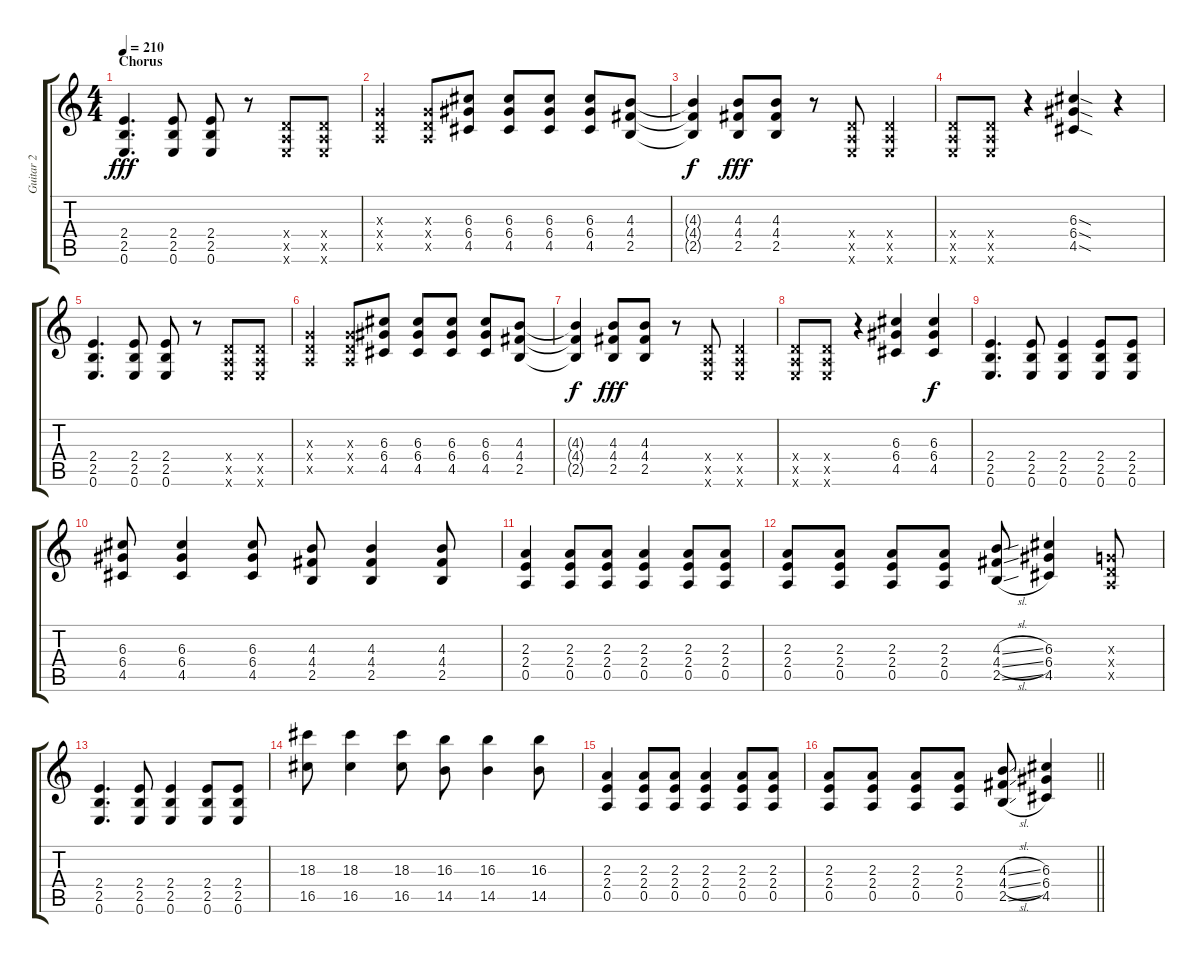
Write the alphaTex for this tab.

\track ("Guitar 2" "Guitar 2") {instrument distortionguitar}
\staff {score tabs}
\tuning (E4 B3 G3 D3 A2 E2) {hide}
\ts (4 4)
\section ("" "Chorus")
\tempo 210
\clef g2
\ks c
(2.4 2.5 0.6).4{d dy fff} (2.4 2.5 0.6).8 (2.4 2.5 0.6).8 r.8 (0.4{x} 0.5{x} 0.6{x}).8 (0.4{x} 0.5{x} 0.6{x}).8 |
(0.3{x} 0.4{x} 0.5{x}).4 (0.3{x} 0.4{x} 0.5{x}).8 (6.3 6.4 4.5).8 (6.3 6.4 4.5).8 (6.3 6.4 4.5).8 (6.3 6.4 4.5).8 (4.3 4.4 2.5).8 |
(4.3{t} 4.4{t} 2.5{t}).4{dy f} (4.3 4.4 2.5).8{dy fff} (4.3 4.4 2.5).8 r.8 (0.4{x} 0.5{x} 0.6{x}).8 (0.4{x} 0.5{x} 0.6{x}).4 |
(0.4{x} 0.5{x} 0.6{x}).8 (0.4{x} 0.5{x} 0.6{x}).8 r.4 (6.3{sod} 6.4{sod} 4.5{sod}).4 r.4 |
(2.4 2.5 0.6).4{d} (2.4 2.5 0.6).8 (2.4 2.5 0.6).8 r.8 (0.4{x} 0.5{x} 0.6{x}).8 (0.4{x} 0.5{x} 0.6{x}).8 |
(0.3{x} 0.4{x} 0.5{x}).4 (0.3{x} 0.4{x} 0.5{x}).8 (6.3 6.4 4.5).8 (6.3 6.4 4.5).8 (6.3 6.4 4.5).8 (6.3 6.4 4.5).8 (4.3 4.4 2.5).8 |
(4.3{t} 4.4{t} 2.5{t}).4{dy f} (4.3 4.4 2.5).8{dy fff} (4.3 4.4 2.5).8 r.8 (0.4{x} 0.5{x} 0.6{x}).8 (0.4{x} 0.5{x} 0.6{x}).4 |
(0.4{x} 0.5{x} 0.6{x}).8 (0.4{x} 0.5{x} 0.6{x}).8 r.4 (6.3 6.4 4.5).4 (6.3 6.4 4.5).4{dy f} |
(2.4 2.5 0.6).4{d} (2.4 2.5 0.6).8 (2.4 2.5 0.6).4 (2.4 2.5 0.6).8 (2.4 2.5 0.6).8 |
(6.3 6.4 4.5).8 (6.3 6.4 4.5).4 (6.3 6.4 4.5).8 (4.3 4.4 2.5).8 (4.3 4.4 2.5).4 (4.3 4.4 2.5).8 |
(2.3 2.4 0.5).4 (2.3 2.4 0.5).8 (2.3 2.4 0.5).8 (2.3 2.4 0.5).4 (2.3 2.4 0.5).8 (2.3 2.4 0.5).8 |
(2.3 2.4 0.5).8 (2.3 2.4 0.5).8 (2.3 2.4 0.5).8 (2.3 2.4 0.5).8 (4.3{sl} 4.4{sl} 2.5{sl}).8 (6.3 6.4 4.5).4 (0.3{x} 0.4{x} 0.5{x}).8 |
(2.4 2.5 0.6).4{d} (2.4 2.5 0.6).8 (2.4 2.5 0.6).4 (2.4 2.5 0.6).8 (2.4 2.5 0.6).8 |
(18.3 16.5).8 (18.3 16.5).4 (18.3 16.5).8 (16.3 14.5).8 (16.3 14.5).4 (16.3 14.5).8 |
(2.3 2.4 0.5).4 (2.3 2.4 0.5).8 (2.3 2.4 0.5).8 (2.3 2.4 0.5).4 (2.3 2.4 0.5).8 (2.3 2.4 0.5).8 |
\barLineRight lightlight
(2.3 2.4 0.5).8 (2.3 2.4 0.5).8 (2.3 2.4 0.5).8 (2.3 2.4 0.5).8 (4.3{sl} 4.4{sl} 2.5{sl}).8 (6.3 6.4 4.5).4
